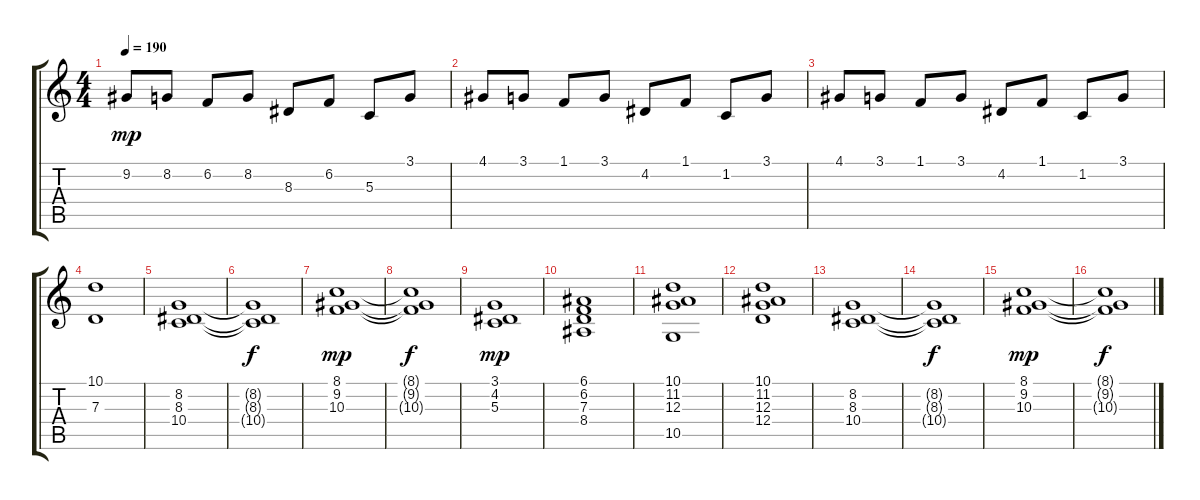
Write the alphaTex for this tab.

\track "" {instrument glockenspiel}
\staff {score tabs}
\tuning (E4 B3 G3 D3 A2 E2) {hide}
\ts (4 4)
\tempo 190
\clef g2
\ks c
9.2.8{dy mp} 8.2.8 6.2.8 8.2.8 8.3.8 6.2.8 5.3.8 3.1.8 |
4.1.8 3.1.8 1.1.8 3.1.8 4.2.8 1.1.8 1.2.8 3.1.8 |
4.1.8 3.1.8 1.1.8 3.1.8 4.2.8 1.1.8 1.2.8 3.1.8 |
(10.1 7.3).1 |
(8.2 8.3 10.4).1 |
(8.2{t} 8.3{t} 10.4{t}).1{dy f} |
(8.1 9.2 10.3).1{dy mp} |
(8.1{t} 9.2{t} 10.3{t}).1{dy f} |
(3.1 4.2 5.3).1{dy mp} |
(6.1 6.2 7.3 8.4).1 |
(10.1 11.2 12.3 10.5).1 |
(10.1 11.2 12.3 12.4).1 |
(8.2 8.3 10.4).1 |
(8.2{t} 8.3{t} 10.4{t}).1{dy f} |
(8.1 9.2 10.3).1{dy mp} |
(8.1{t} 9.2{t} 10.3{t}).1{dy f}
